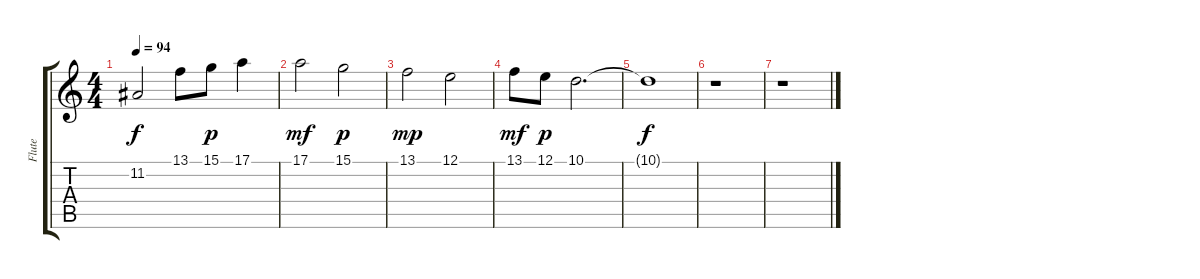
\track ("Flute                   " "Flute     ") {instrument musicbox}
\staff {score tabs}
\tuning (E4 B3 G3 D3 A2 E2) {hide}
\ts (4 4)
\tempo 94
\clef g2
\ks c
11.2{t}.2{dy f} 13.1.8 15.1.8{dy p} 17.1.4 |
17.1.2{dy mf} 15.1.2{dy p} |
13.1.2{dy mp} 12.1.2 |
13.1.8{dy mf} 12.1.8{dy p} 10.1.2{d} |
10.1{t}.1{dy f} |
r.1 |
r.1
